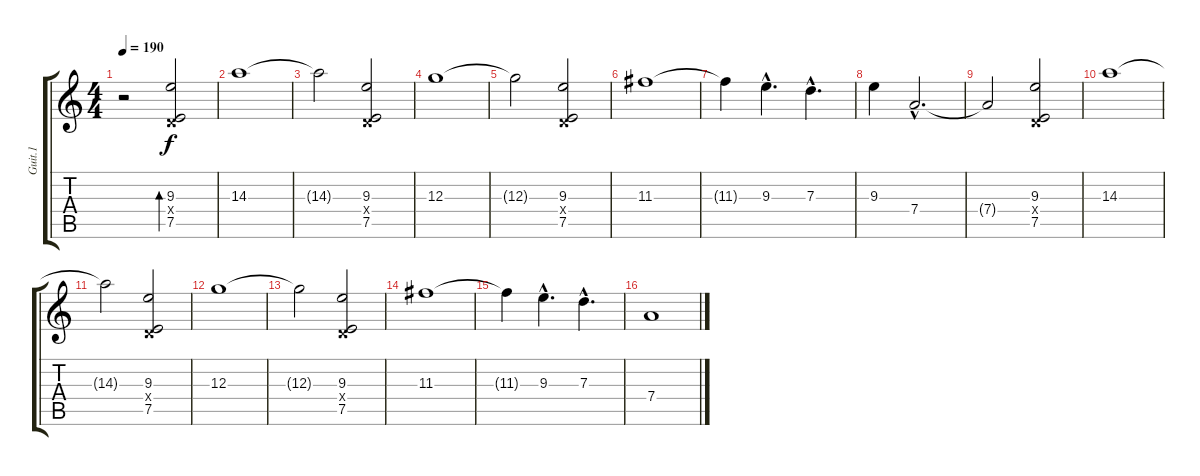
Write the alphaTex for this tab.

\track ("Guit.1" "Guit.1") {instrument distortionguitar}
\staff {score tabs}
\tuning (E4 B3 G3 D3 A2 E2) {hide}
\ts (4 4)
\tempo 190
\clef g2
\ks c
r.2{dy f instrument distortionguitar} (9.3 0.4{x} 7.5).2{bd 240} |
14.3.1 |
14.3{t}.2 (9.3 0.4{x} 7.5).2 |
12.3.1 |
12.3{t}.2 (9.3 0.4{x} 7.5).2 |
11.3.1 |
11.3{t}.4 9.3{hac}.4{d} 7.3{hac}.4{d} |
9.3.4 7.4{hac}.2{d} |
7.4{t}.2 (9.3 0.4{x} 7.5).2 |
14.3.1 |
14.3{t}.2 (9.3 0.4{x} 7.5).2 |
12.3.1 |
12.3{t}.2 (9.3 0.4{x} 7.5).2 |
11.3.1 |
11.3{t}.4 9.3{hac}.4{d} 7.3{hac}.4{d} |
7.4.1
